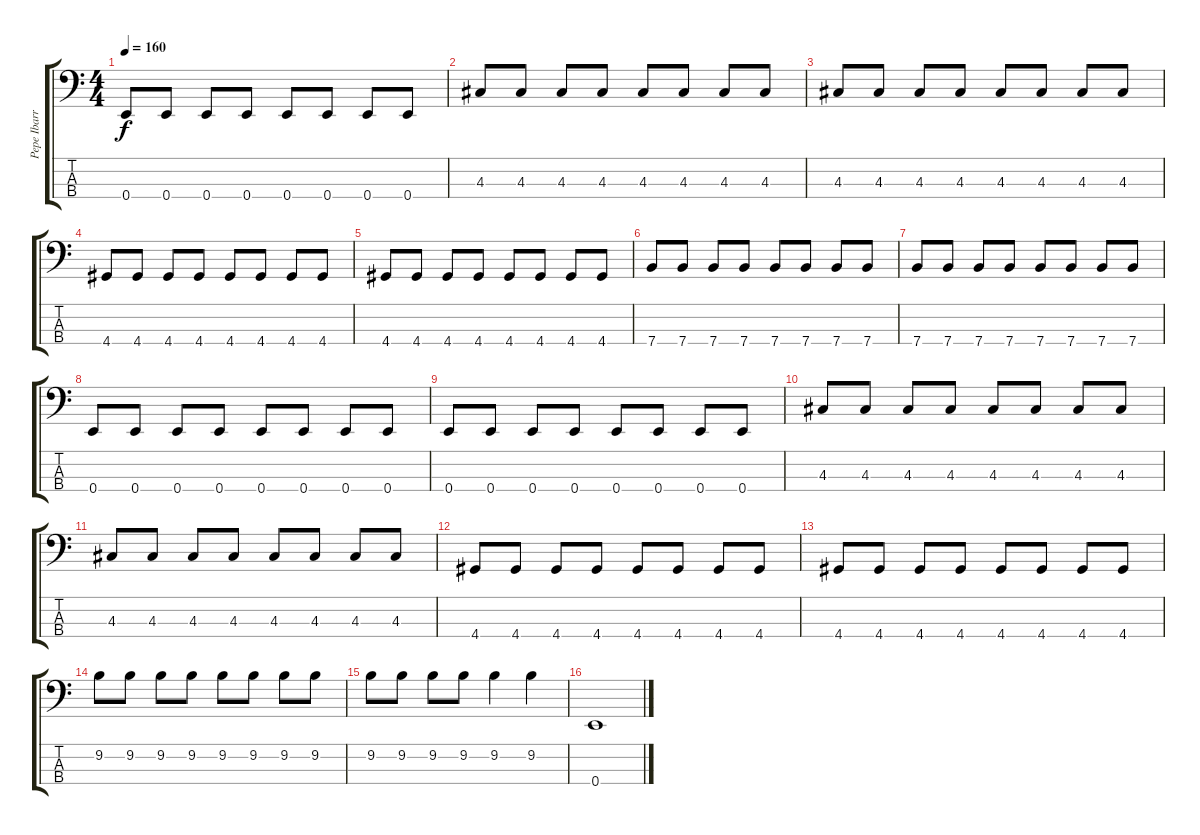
\track ("Pepe Ibarra" "Pepe Ibarr") {instrument electricbasspick}
\staff {score tabs}
\tuning (G2 D2 A1 E1) {hide}
\ts (4 4)
\tempo 160
\clef f4
\ks c
0.4.8{dy f} 0.4.8 0.4.8 0.4.8 0.4.8 0.4.8 0.4.8 0.4.8 |
4.3.8 4.3.8 4.3.8 4.3.8 4.3.8 4.3.8 4.3.8 4.3.8 |
4.3.8 4.3.8 4.3.8 4.3.8 4.3.8 4.3.8 4.3.8 4.3.8 |
4.4.8 4.4.8 4.4.8 4.4.8 4.4.8 4.4.8 4.4.8 4.4.8 |
4.4.8 4.4.8 4.4.8 4.4.8 4.4.8 4.4.8 4.4.8 4.4.8 |
7.4.8 7.4.8 7.4.8 7.4.8 7.4.8 7.4.8 7.4.8 7.4.8 |
7.4.8 7.4.8 7.4.8 7.4.8 7.4.8 7.4.8 7.4.8 7.4.8 |
0.4.8 0.4.8 0.4.8 0.4.8 0.4.8 0.4.8 0.4.8 0.4.8 |
0.4.8 0.4.8 0.4.8 0.4.8 0.4.8 0.4.8 0.4.8 0.4.8 |
4.3.8 4.3.8 4.3.8 4.3.8 4.3.8 4.3.8 4.3.8 4.3.8 |
4.3.8 4.3.8 4.3.8 4.3.8 4.3.8 4.3.8 4.3.8 4.3.8 |
4.4.8 4.4.8 4.4.8 4.4.8 4.4.8 4.4.8 4.4.8 4.4.8 |
4.4.8 4.4.8 4.4.8 4.4.8 4.4.8 4.4.8 4.4.8 4.4.8 |
9.2.8 9.2.8 9.2.8 9.2.8 9.2.8 9.2.8 9.2.8 9.2.8 |
9.2.8 9.2.8 9.2.8 9.2.8 9.2.4 9.2.4 |
0.4.1
